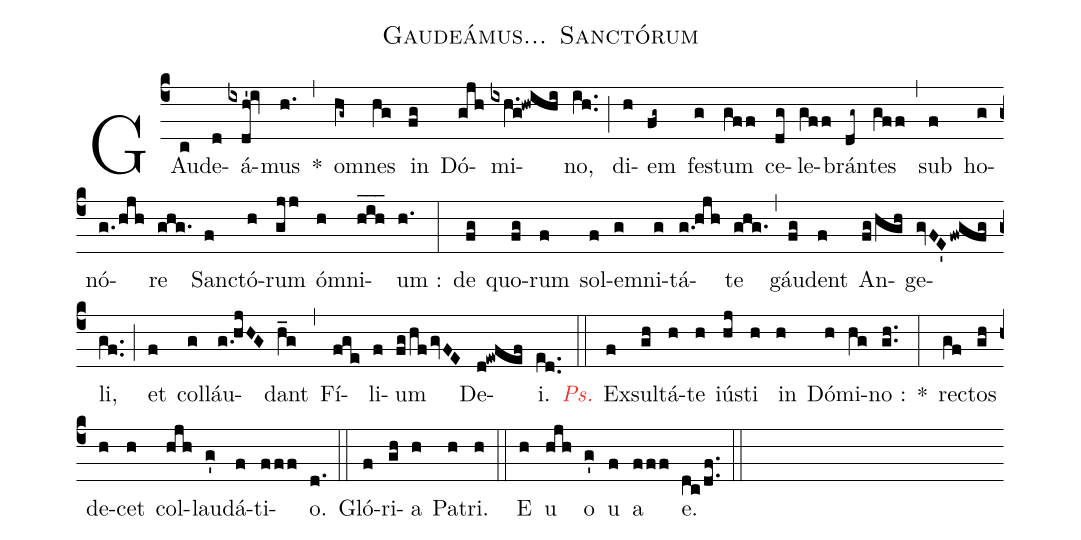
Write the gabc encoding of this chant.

name:Gaudeámus... Sanctórum;
%%
(c4) GAu(c)de(d)á(ixdh'!iv)mus(h.) *(,)
o(hg~)mnes(hg) in(fg) Dó(gjh)mi(ixh.g!hwihi)no,(ih..) (;)
di(h)em(fg~) fe(g)stum(gff) ce(dg)le-(gff)brán(dg~)tes(gff) (,)
sub(f) ho(g)nó(g.!/!hjh)re(ghg.) San(f)ctó(h)rum(gjj) ó(h)mni(hih___)um :(h.) (:)
de(fg) quo(fg)rum(f) sol(f)e(g)mni(g)tá(g.!hjh)te(ghg.) (,)
gáu(fg)dent(f) An(fg/hgh)ge(gvFE'fwgfg)li,(gf..) (;)
et(f) col(g)láu(g.!hjHG)dant(h_g) (,)
Fí(fge)li(f)um(fg/hf/gvFE) De(d!ewfef)i.(ed..) (::)
<c><i>Ps.</i></c> Ex(f)sul(gh)tá(h)te(h) iú(hj)sti(h) in(h) Dó(h)mi(hg)no :(gh..) *(:)
rec(gf)tos(gh) de(h)cet(h) col(hjh)lau(g')dá(f)ti(fff)o.(d.) (::)
Gló(f)ri(gh)a(h) Pa(h)tri.(h) (::)
<eu>E(h) u(hjh) o(g') u(f) a(fff) e.</eu>(dc/df..) (::)
